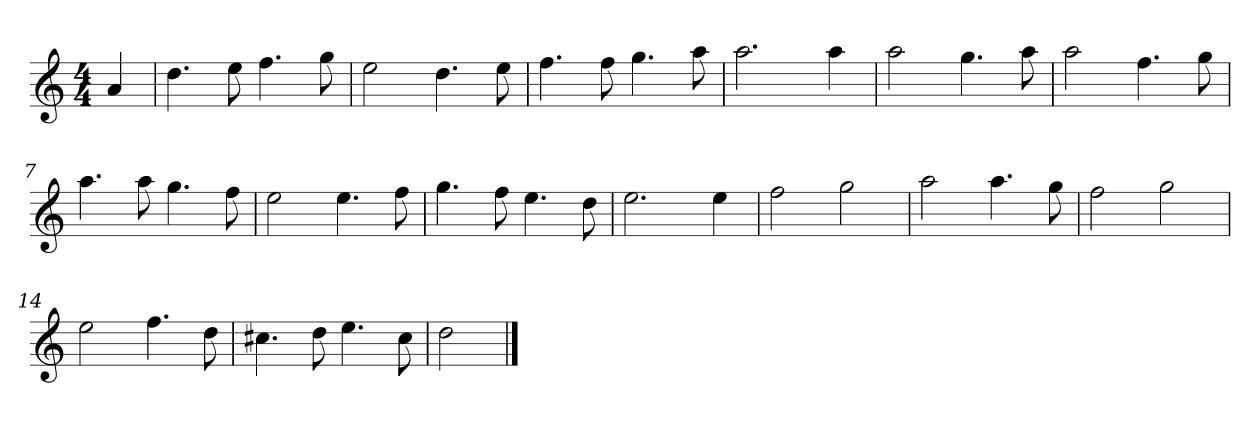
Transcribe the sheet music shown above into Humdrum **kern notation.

**kern
*part1
*staff1
*k[]
*M4/4
*MM120
=
4a
=1
4.dd
8ee
4.ff
8gg
=2
2ee
4.dd
8ee
=3
4.ff
8ff
4.gg
8aa
=4
2.aa
4aa
=5
2aa
4.gg
8aa
=6
2aa
4.ff
8gg
=7
4.aa
8aa
4.gg
8ff
=8
2ee
4.ee
8ff
=9
4.gg
8ff
4.ee
8dd
=10
2.ee
4ee
=11
2ff
2gg
=12
2aa
4.aa
8gg
=13
2ff
2gg
=14
2ee
4.ff
8dd
=15
4.cc#X
8dd
4.ee
8cc#
=16
2dd
==
*-
